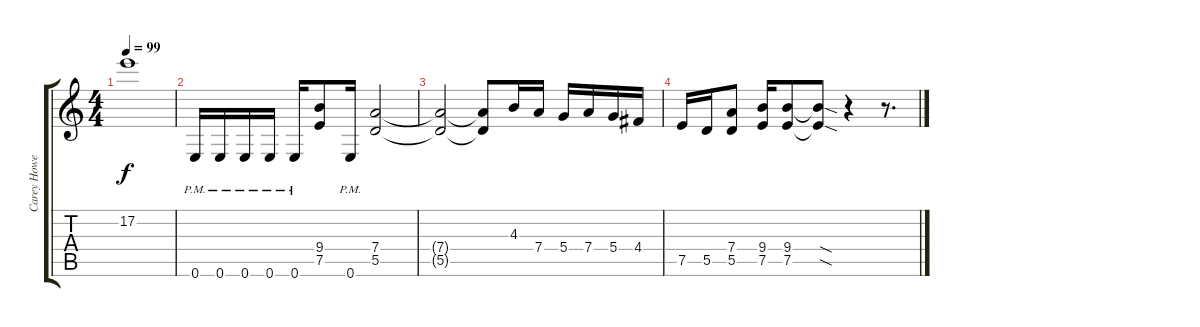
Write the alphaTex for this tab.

\track ("Carey Howe" "Carey Howe") {instrument overdrivenguitar}
\staff {score tabs}
\tuning (E4 B3 G3 D3 A2 E2) {hide}
\ts (4 4)
\tempo 99
\clef g2
\ks c
17.2.1{dy f} |
0.6{pm}.16 0.6{pm}.16 0.6{pm}.16 0.6{pm}.16 0.6{pm}.16 (9.4 7.5).8 0.6{pm}.16 (7.4 5.5).2 |
(7.4{t} 5.5{t}).2 (7.4{t} 5.5{t}).8 4.3.16 7.4.16 5.4.16 7.4.16 5.4.16 4.4.16 |
7.5.16 5.5.16 (7.4 5.5).8 (9.4 7.5).16 (9.4 7.5).8 (9.4{sod t} 7.5{sod t}).8 r.4 r.8{d}
